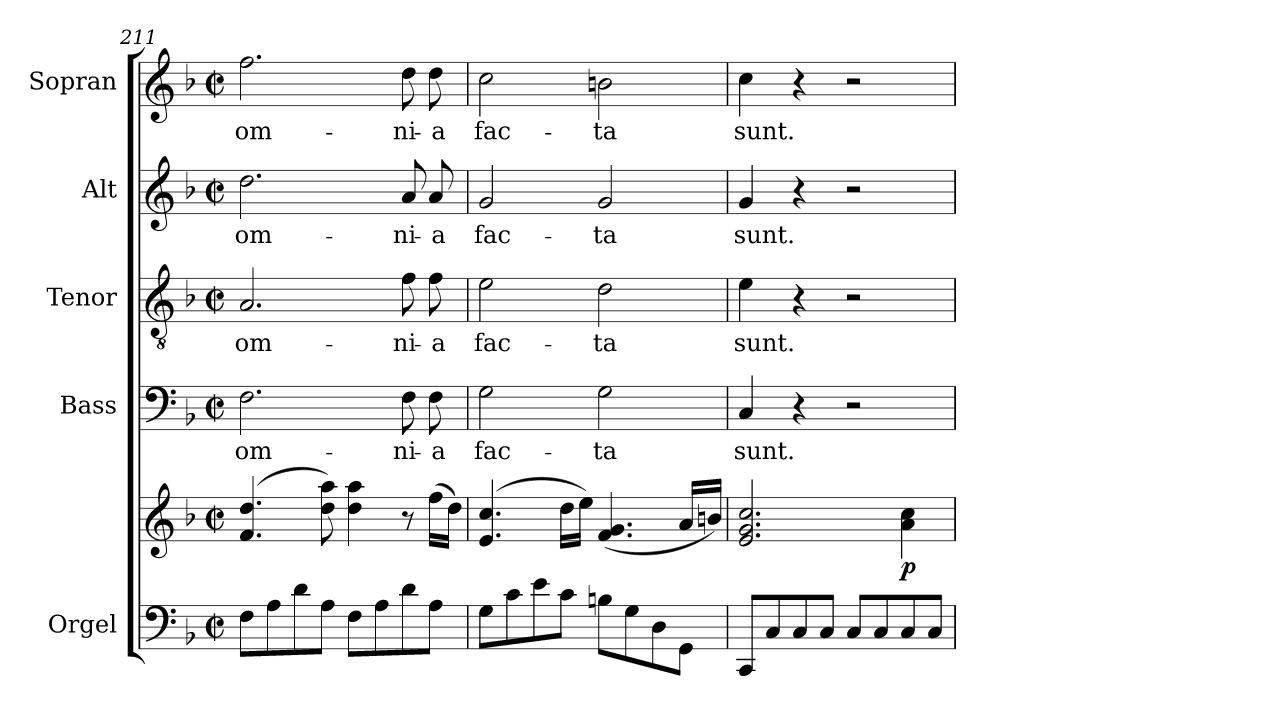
**kern	**kern	**dynam	**kern	**text	**kern	**text	**kern	**text	**kern	**text
*part5	*part5	*part5	*part4	*part4	*part3	*part3	*part2	*part2	*part1	*part1
*staff6	*staff5	*staff5/6	*staff4	*staff4	*staff3	*staff3	*staff2	*staff2	*staff1	*staff1
*I"Orgel	*	*	*I"Bass	*	*I"Tenor	*	*I"Alt	*	*I"Sopran	*
*I'Org.	*	*	*I'B.	*	*I'T.	*	*I'A.	*	*I'S.	*
*clefF4	*clefG2	*	*clefF4	*	*clefGv2	*	*clefG2	*	*clefG2	*
*k[b-]	*k[b-]	*	*k[b-]	*	*k[b-]	*	*k[b-]	*	*k[b-]	*
*F:	*F:	*	*F:	*	*F:	*	*F:	*	*F:	*
*M2/2	*M2/2	*	*M2/2	*	*M2/2	*	*M2/2	*	*M2/2	*
*met(c|)	*met(c|)	*	*met(c|)	*	*met(c|)	*	*met(c|)	*	*met(c|)	*
=211	=211	=211	=211	=211	=211	=211	=211	=211	=211	=211
!	!	!	!	!LO:LY:b	!	!LO:LY:b	!	!LO:LY:b	!	!LO:LY:b
8F\L	(4.f/ 4.dd/	.	2.F\	om-	2.A/	om-	2.dd\	om-	2.ff\	om-
8A\	.	.	.	.	.	.	.	.	.	.
8d\	.	.	.	.	.	.	.	.	.	.
8A\J	8dd\ 8aa\)	.	.	.	.	.	.	.	.	.
8F\L	4dd\ 4aa\	.	.	.	.	.	.	.	.	.
8A\	.	.	.	.	.	.	.	.	.	.
!	!	!	!	!LO:LY:b	!	!LO:LY:b	!	!LO:LY:b	!	!LO:LY:b
8d\	8r	.	8F\	-ni-	8f\	-ni-	8a/	-ni-	8dd\	-ni-
!	!	!	!	!LO:LY:b	!	!LO:LY:b	!	!LO:LY:b	!	!LO:LY:b
8A\J	(>16ff\LL	.	8F\	-a	8f\	-a	8a/	-a	8dd\	-a
.	16dd\JJ)	.	.	.	.	.	.	.	.	.
=212	=212	=212	=212	=212	=212	=212	=212	=212	=212	=212
!	!	!	!	!LO:LY:b	!	!LO:LY:b	!	!LO:LY:b	!	!LO:LY:b
8G\L	(4.e/ 4.cc/	.	2G\	fac-	2e\	fac-	2g/	fac-	2cc\	fac-
8c\	.	.	.	.	.	.	.	.	.	.
8e\	.	.	.	.	.	.	.	.	.	.
8c\J	16dd\LL	.	.	.	.	.	.	.	.	.
.	16ee\JJ)	.	.	.	.	.	.	.	.	.
!	!	!	!	!LO:LY:b	!	!LO:LY:b	!	!LO:LY:b	!	!LO:LY:b
8Bn\L	(<4.f/ 4.g/	.	2G\	-ta	2d\	-ta	2g/	-ta	2bn\	-ta
8G\	.	.	.	.	.	.	.	.	.	.
8D\	.	.	.	.	.	.	.	.	.	.
8GG\J	16a/LL	.	.	.	.	.	.	.	.	.
.	16bn/JJ)	.	.	.	.	.	.	.	.	.
=213	=213	=213	=213	=213	=213	=213	=213	=213	=213	=213
!	!	!	!	!LO:LY:b	!	!LO:LY:b	!	!LO:LY:b	!	!LO:LY:b
8CC/L	2.e/ 2.g/ 2.cc/	.	4C/	sunt.	4e\	sunt.	4g/	sunt.	4cc\	sunt.
8C/	.	.	.	.	.	.	.	.	.	.
8C/	.	.	4r	.	4r	.	4r	.	4r	.
8C/J	.	.	.	.	.	.	.	.	.	.
8C/L	.	.	2r	.	2r	.	2r	.	2r	.
8C/	.	.	.	.	.	.	.	.	.	.
!	!	!LO:DY:b	!	!	!	!	!	!	!	!
8C/	4a\ 4cc\	p	.	.	.	.	.	.	.	.
8C/J	.	.	.	.	.	.	.	.	.	.
=	=	=	=	=	=	=	=	=	=	=
*-	*-	*-	*-	*-	*-	*-	*-	*-	*-	*-
